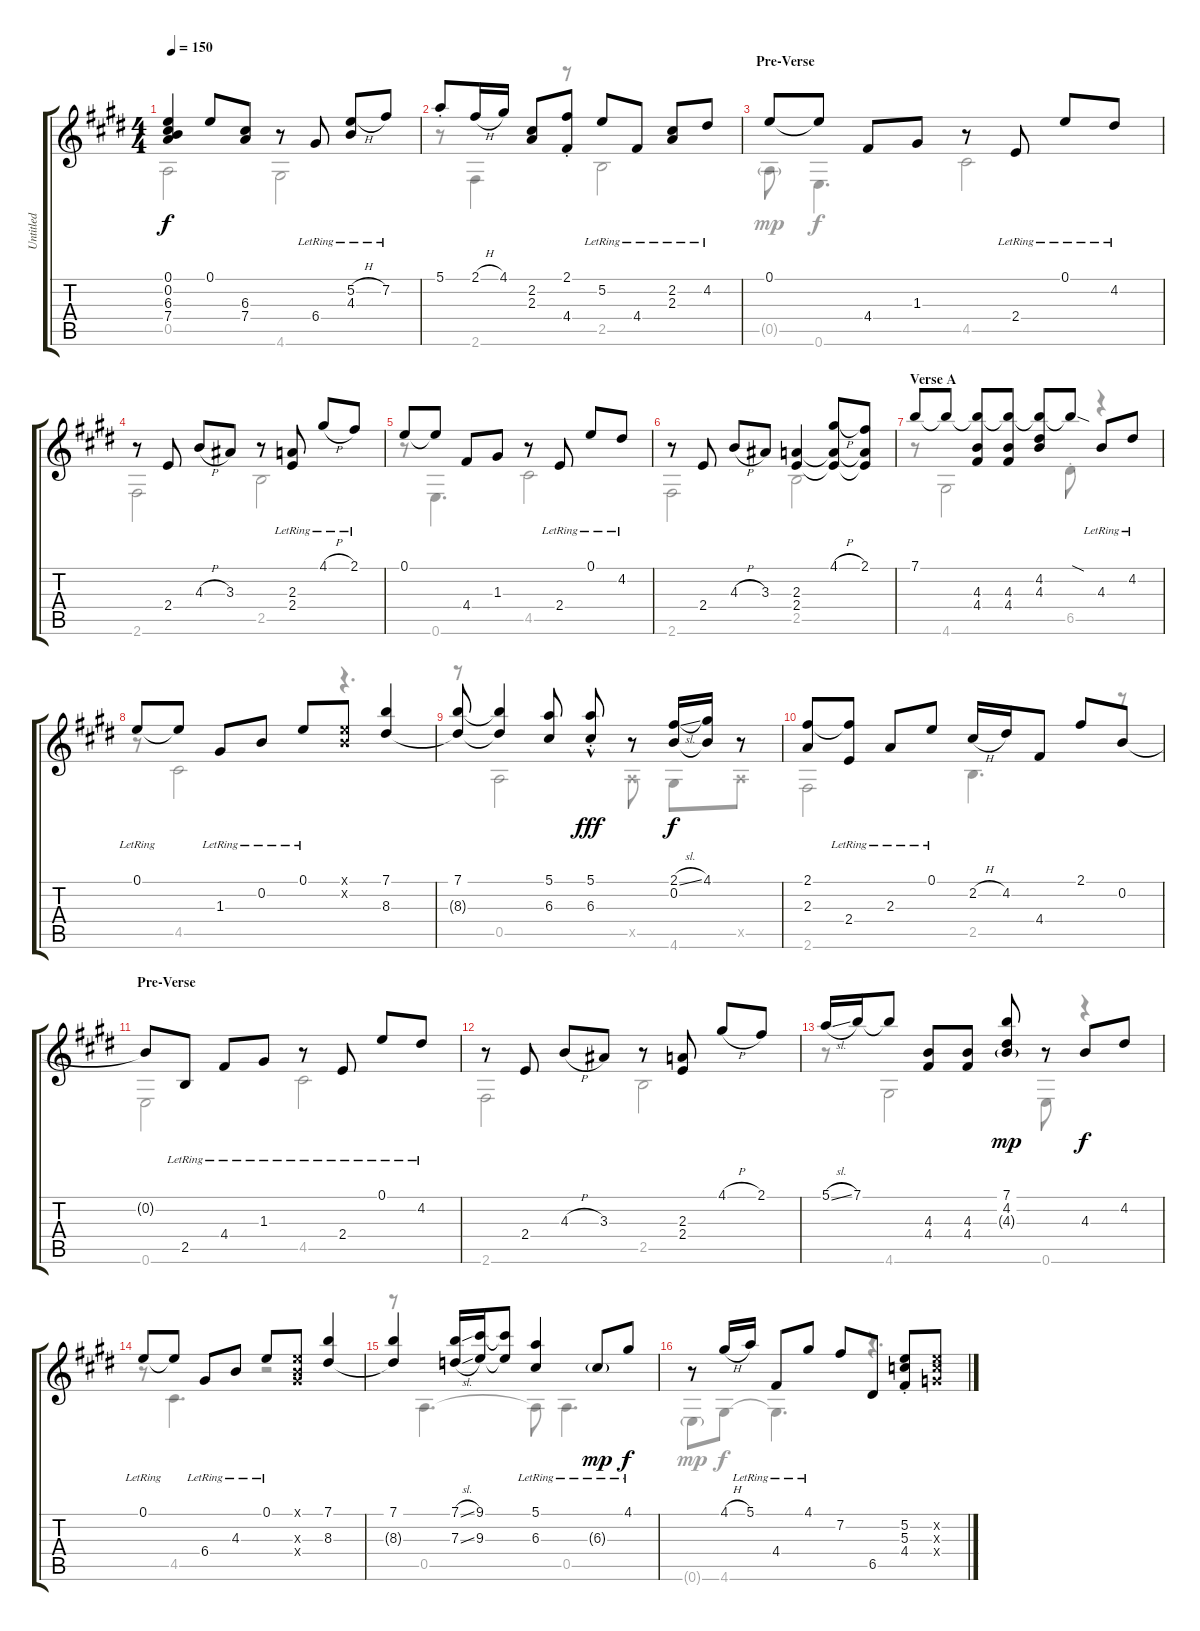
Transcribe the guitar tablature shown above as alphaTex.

\track ("Untitled" "Untitled") {instrument acousticguitarsteel}
\staff {score tabs}
\tuning (E4 B3 G3 D3 A2 E2) {hide}
\voice
\ts (4 4)
\tempo 150
\clef g2
\ks e
(0.1 0.2 6.3 7.4).4{dy f} 0.1.8 (6.3 7.4).8 r.8 6.4{lr}.8 (5.2{h lr} 4.3{lr}).8 7.2{lr}.8 |
\ks c#minor
5.1{st}.8 2.1{h}.16 4.1.16 (2.2 2.3).8 (2.1{st} 4.4{st}).8 5.2{lr}.8 4.4{lr}.8 (2.2{lr} 2.3{lr}).8 4.2{lr}.8 |
\section ("" "Pre-Verse")
0.1.8 0.1{t}.8 4.4.8 1.3.8 r.8 2.4{lr}.8 0.1{lr}.8 4.2{lr}.8 |
r.8 2.4.8 4.3{h}.8 3.3.8 r.8 (2.3{lr} 2.4{lr}).8 4.1{h lr}.8 2.1{lr}.8 |
\ks e
0.1.8 0.1{t}.8 4.4.8 1.3.8 r.8 2.4{lr}.8 0.1{lr}.8 4.2{lr}.8 |
\ks c#minor
r.8 2.4.8 4.3{h}.8 3.3.8 (2.3 2.4).4 (4.1{h} 2.3{t} 2.4{t}).8 (2.1 2.3{t} 2.4{t}).8 |
\section ("" "Verse A")
7.1.8 7.1{t}.8 (7.1{t} 4.3 4.4).8 (7.1{t} 4.3 4.4).8 (7.1{t} 4.2 4.3).8 7.1{sod t}.8 4.3{lr}.8 4.2{lr}.8 |
0.1{lr}.8 0.1{t}.8 1.3{lr}.8 0.2{lr}.8 0.1{lr}.8 (0.1{x} 0.2{x}).8 (7.1 8.3).4 |
\ks e
(7.1 8.3{t}).8 (7.1{t} 8.3{t}).4 (5.1 6.3).8 (5.1{hac st} 6.3{hac st}).8{dy fff} r.8 (2.1{sl} 0.2).16{dy f} (4.1 0.2{t}).16 r.8 |
\ks c#minor
(2.1 2.3).8 (2.1{t} 2.4{lr}).8 2.3{lr}.8 0.1{lr}.8 2.2{h}.16 4.2.16 4.4.8 2.1.8 0.2.8 |
\section ("" "Pre-Verse")
0.2{t}.8 2.5{lr}.8 4.4{lr}.8 1.3{lr}.8 r.8 2.4{lr}.8 0.1{lr}.8 4.2{lr}.8 |
r.8 2.4.8 4.3{h}.8 3.3.8 r.8 (2.3 2.4).8 4.1{h}.8 2.1.8 |
\ks e
5.1{sl}.16 7.1.16 7.1{t}.8 (4.3 4.4).8 (4.3 4.4).8 (7.1 4.2 4.3{g}).8{dy mp} r.8 4.3.8{dy f} 4.2.8 |
\ks c#minor
0.1{lr}.8 0.1{t}.8 6.4{lr}.8 4.3{lr}.8 0.1{lr}.8 (0.1{x} 4.3{x} 6.4{x}).8 (7.1 8.3).4 |
(7.1 8.3{t}).4 (7.1{sl} 7.3{sl}).16 (9.1 9.3).16 (9.1{t} 9.3{t}).8 (5.1{lr} 6.3{lr}).4 6.3{g lr}.8{dy mp} 4.1{lr}.8{dy f} |
r.8 4.1{h}.16 5.1{lr}.16 4.4{lr}.8 4.1{lr}.8 7.2.8 6.5.8 (5.2{st} 5.3{st} 4.4{st}).8 (5.2{x} 5.3{x} 5.4{x}).8
\voice
\clef g2
\ottava regular
\simile none
\ks e
0.5.2{dy f} 4.6.2 |
\ks c#minor
r.8 2.6.4 r.8 2.5.2 |
0.5{g}.8{dy mp} 0.6.4{d dy f} 4.5.2 |
2.6.2 2.5.2 |
\ks e
r.8 0.6.4{d} 4.5.2 |
\ks c#minor
2.6.2 2.5.2 |
r.8 4.6.2 6.5{st}.8 r.4 |
r.8 4.5.2 r.4{d} |
\ks e
r.8 0.5.2 0.5{x}.8 4.6.8 0.5{x}.8 |
\ks c#minor
2.6.2 2.5.4{d} r.8 |
0.6.2 4.5.2 |
2.6.2 2.5.2 |
\ks e
r.8 4.6.2 0.6.8 r.4 |
\ks c#minor
r.8 4.5.4{d} r.2 |
r.8 0.5.4{d} 0.5{t}.8 0.5.4{d} |
0.6{g}.8{dy mp} 4.6.8{dy f} 4.6{t}.4{d} r.4{d}
